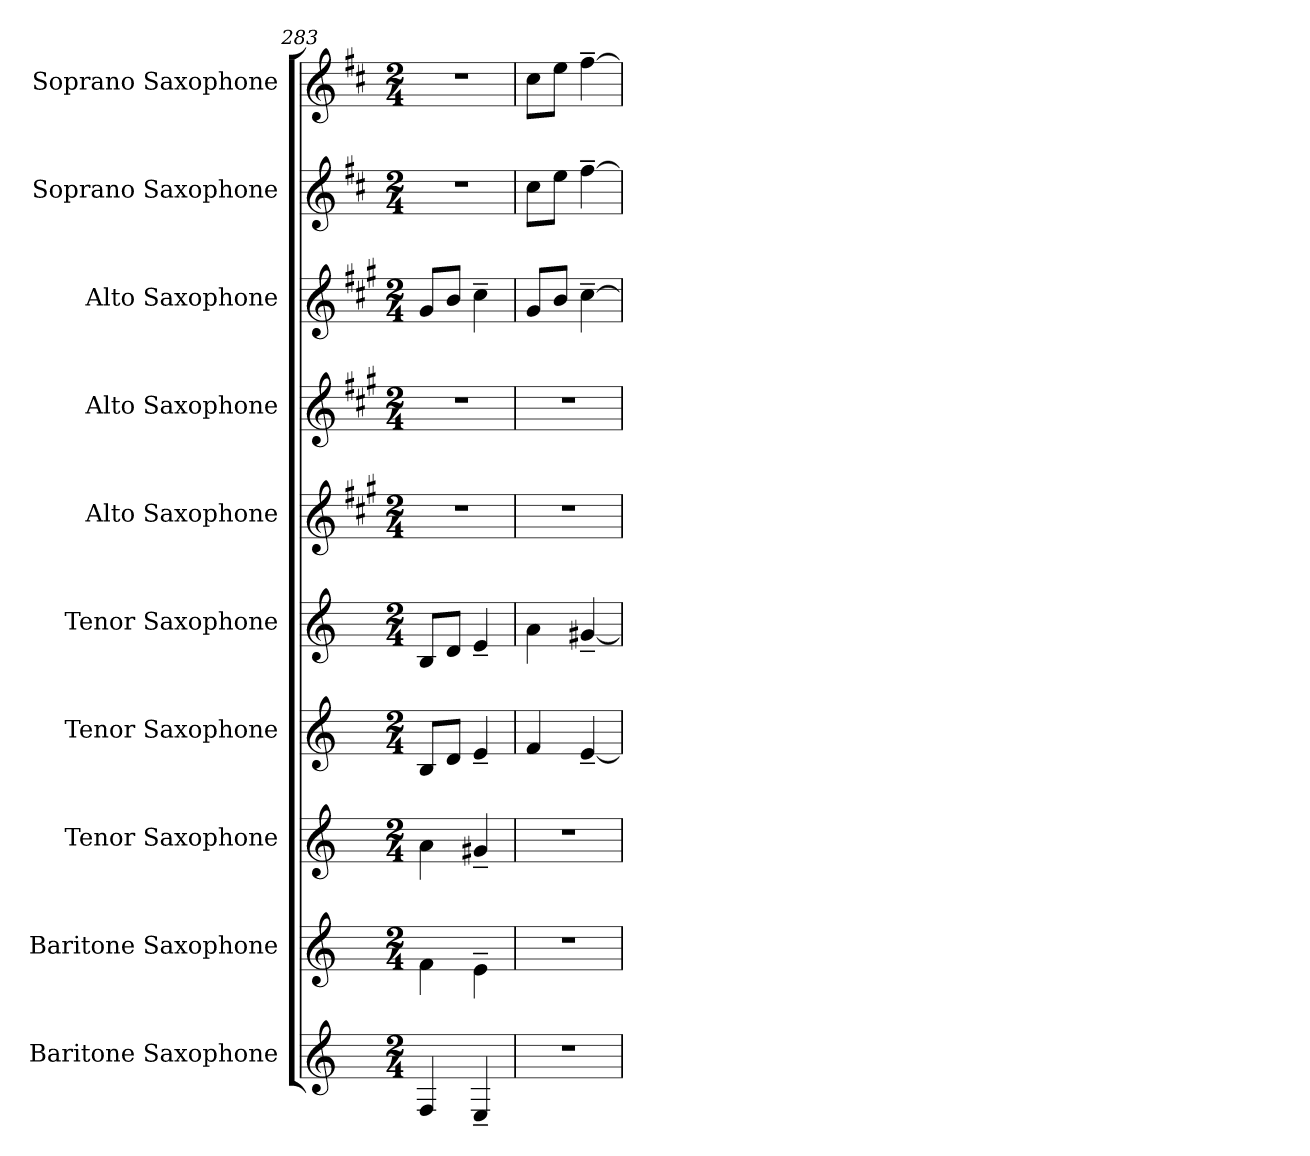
**kern	**kern	**kern	**kern	**kern	**kern	**kern	**kern	**kern	**kern
*part10	*part9	*part8	*part7	*part6	*part5	*part4	*part3	*part2	*part1
*staff10	*staff9	*staff8	*staff7	*staff6	*staff5	*staff4	*staff3	*staff2	*staff1
*I"Baritone Saxophone	*I"Baritone Saxophone	*I"Tenor Saxophone	*I"Tenor Saxophone	*I"Tenor Saxophone	*I"Alto Saxophone	*I"Alto Saxophone	*I"Alto Saxophone	*I"Soprano Saxophone	*I"Soprano Saxophone
*I'Bar. Sax.	*I'Bar. Sax.	*I'T. Sax.	*I'T. Sax.	*I'T. Sax.	*I'A. Sax.	*I'A. Sax.	*I'A. Sax.	*I'S. Sax.	*I'S. Sax.
*clefG2	*clefG2	*clefG2	*clefG2	*clefG2	*clefG2	*clefG2	*clefG2	*clefG2	*clefG2
*ITrd12c21	*ITrd12c21	*ITrd8c14	*ITrd8c14	*ITrd8c14	*ITrd5c9	*ITrd5c9	*ITrd5c9	*ITrd1c2	*ITrd1c2
*k[]	*k[]	*k[]	*k[]	*k[]	*k[]	*k[]	*k[]	*k[]	*k[]
*M2/4	*M2/4	*M2/4	*M2/4	*M2/4	*M2/4	*M2/4	*M2/4	*M2/4	*M2/4
=283	=283	=283	=283	=283	=283	=283	=283	=283	=283
4FF/	4F\	4A\	8BB/L	8BB/L	2r	2r	8B/L	2r	2r
.	.	.	8D/J	8D/J	.	.	8d/J	.	.
4EE~/	4E~\	4G#X~/	4E~/	4E~/	.	.	4e~\	.	.
=284	=284	=284	=284	=284	=284	=284	=284	=284	=284
2r	2r	2r	4F/	4A\	2r	2r	8B/L	8b\L	8b\L
.	.	.	.	.	.	.	8d/J	8dd\J	8dd\J
.	.	.	[4E~/	[4G#X~/	.	.	[4e~\	[4ee~\	[4ee~\
=	=	=	=	=	=	=	=	=	=
*-	*-	*-	*-	*-	*-	*-	*-	*-	*-
